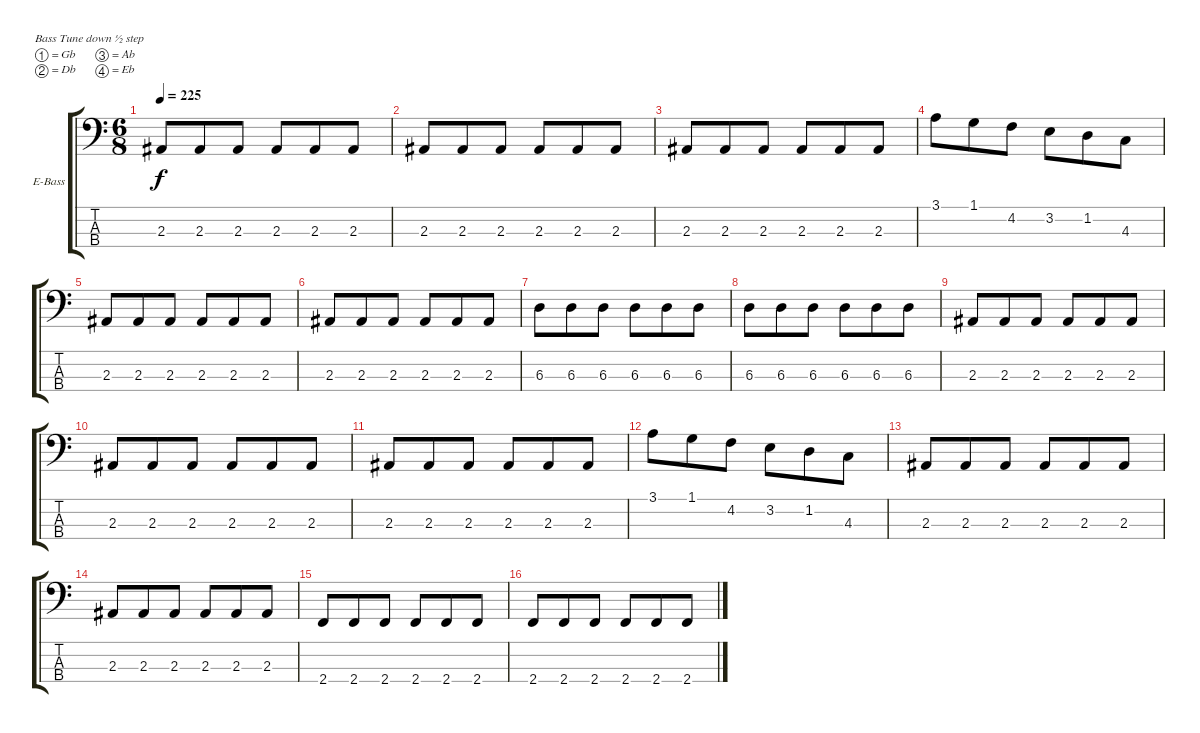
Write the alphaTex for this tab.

\bracketExtendMode groupsimilarinstruments
\firstSystemTrackNameOrientation horizontal
\otherSystemsTrackNameOrientation horizontal
\track ("Electric Bass" "E-Bass") {solo instrument electricbassfinger}
\staff {score tabs}
\tuning (Gb2 Db2 Ab1 Eb1)
\ts (6 8)
\tempo 225
\clef f4
\ks c
2.3.8{dy f} 2.3.8 2.3.8 2.3.8 2.3.8 2.3.8 |
2.3.8 2.3.8 2.3.8 2.3.8 2.3.8 2.3.8 |
2.3.8 2.3.8 2.3.8 2.3.8 2.3.8 2.3.8 |
3.1.8 1.1.8 4.2.8 3.2.8 1.2.8 4.3.8 |
2.3.8 2.3.8 2.3.8 2.3.8 2.3.8 2.3.8 |
2.3.8 2.3.8 2.3.8 2.3.8 2.3.8 2.3.8 |
6.3.8 6.3.8 6.3.8 6.3.8 6.3.8 6.3.8 |
6.3.8 6.3.8 6.3.8 6.3.8 6.3.8 6.3.8 |
2.3.8 2.3.8 2.3.8 2.3.8 2.3.8 2.3.8 |
2.3.8 2.3.8 2.3.8 2.3.8 2.3.8 2.3.8 |
2.3.8 2.3.8 2.3.8 2.3.8 2.3.8 2.3.8 |
3.1.8 1.1.8 4.2.8 3.2.8 1.2.8 4.3.8 |
2.3.8 2.3.8 2.3.8 2.3.8 2.3.8 2.3.8 |
2.3.8 2.3.8 2.3.8 2.3.8 2.3.8 2.3.8 |
2.4.8 2.4.8 2.4.8 2.4.8 2.4.8 2.4.8 |
2.4.8 2.4.8 2.4.8 2.4.8 2.4.8 2.4.8
